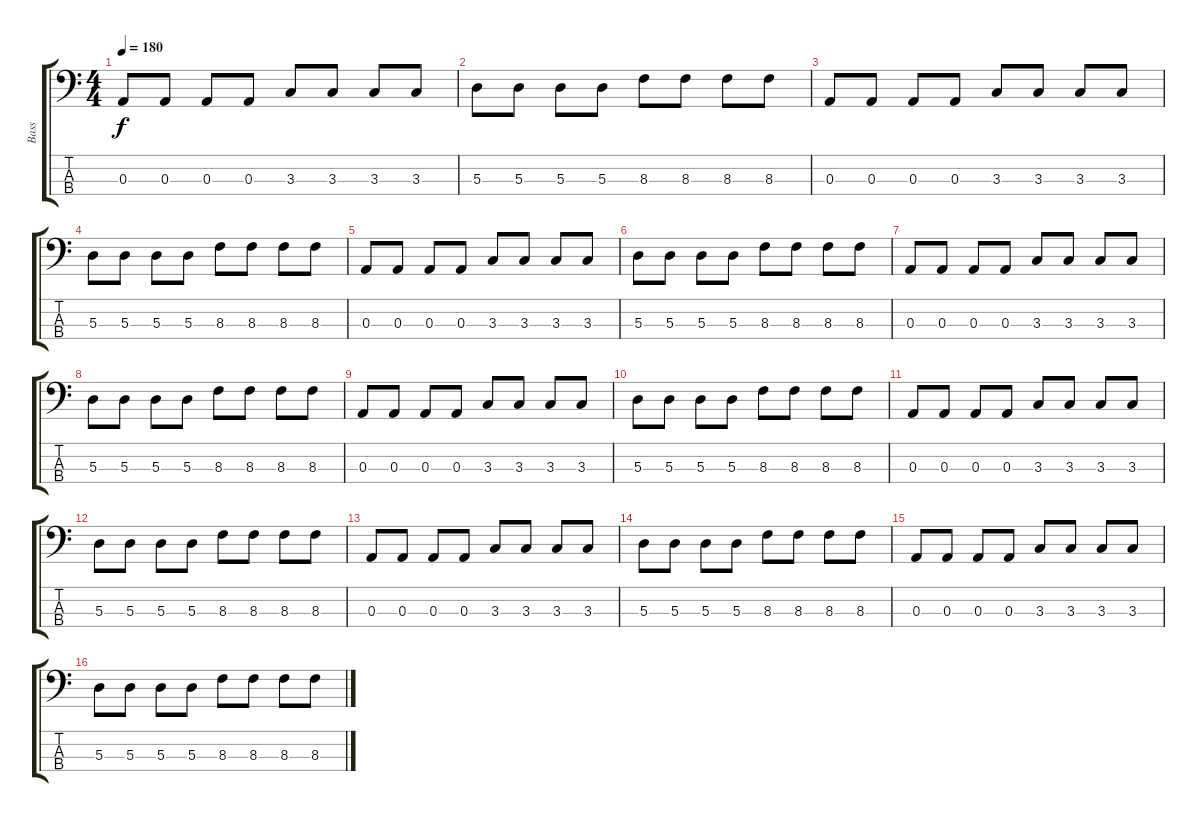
\track ("Bass" "Bass") {instrument electricbasspick}
\staff {score tabs}
\tuning (G2 D2 A1 E1) {hide}
\ts (4 4)
\tempo 180
\clef f4
\ks c
0.3.8{dy f} 0.3.8 0.3.8 0.3.8 3.3.8 3.3.8 3.3.8 3.3.8 |
5.3.8 5.3.8 5.3.8 5.3.8 8.3.8 8.3.8 8.3.8 8.3.8 |
0.3.8 0.3.8 0.3.8 0.3.8 3.3.8 3.3.8 3.3.8 3.3.8 |
5.3.8 5.3.8 5.3.8 5.3.8 8.3.8 8.3.8 8.3.8 8.3.8 |
0.3.8 0.3.8 0.3.8 0.3.8 3.3.8 3.3.8 3.3.8 3.3.8 |
5.3.8 5.3.8 5.3.8 5.3.8 8.3.8 8.3.8 8.3.8 8.3.8 |
0.3.8 0.3.8 0.3.8 0.3.8 3.3.8 3.3.8 3.3.8 3.3.8 |
5.3.8 5.3.8 5.3.8 5.3.8 8.3.8 8.3.8 8.3.8 8.3.8 |
0.3.8 0.3.8 0.3.8 0.3.8 3.3.8 3.3.8 3.3.8 3.3.8 |
5.3.8 5.3.8 5.3.8 5.3.8 8.3.8 8.3.8 8.3.8 8.3.8 |
0.3.8 0.3.8 0.3.8 0.3.8 3.3.8 3.3.8 3.3.8 3.3.8 |
5.3.8 5.3.8 5.3.8 5.3.8 8.3.8 8.3.8 8.3.8 8.3.8 |
0.3.8 0.3.8 0.3.8 0.3.8 3.3.8 3.3.8 3.3.8 3.3.8 |
5.3.8 5.3.8 5.3.8 5.3.8 8.3.8 8.3.8 8.3.8 8.3.8 |
0.3.8 0.3.8 0.3.8 0.3.8 3.3.8 3.3.8 3.3.8 3.3.8 |
5.3.8 5.3.8 5.3.8 5.3.8 8.3.8 8.3.8 8.3.8 8.3.8
